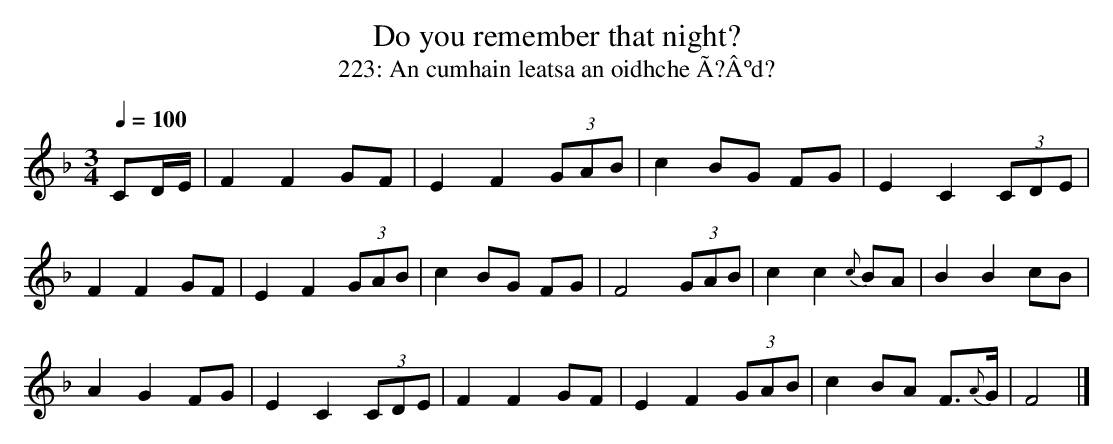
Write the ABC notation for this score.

X:1
T:Do you remember that night?
T:223: An cumhain leatsa an oidhche Ã?Âºd?
L:1/8
Q:1/4=100
M:3/4
K:F
CD/E/|F2 F2 GF|E2 F2 (3GAB|c2 BG FG|E2 C2 (3CDE|
F2 F2 GF|E2 F2 (3GAB|c2 BG FG|F4 (3GAB|c2 c2 {c}BA|B2 B2 cB|
A2 G2 FG|E2 C2 (3CDE|F2 F2 GF|E2 F2 (3GAB|c2 BA F3/{A}G/|F4|]
